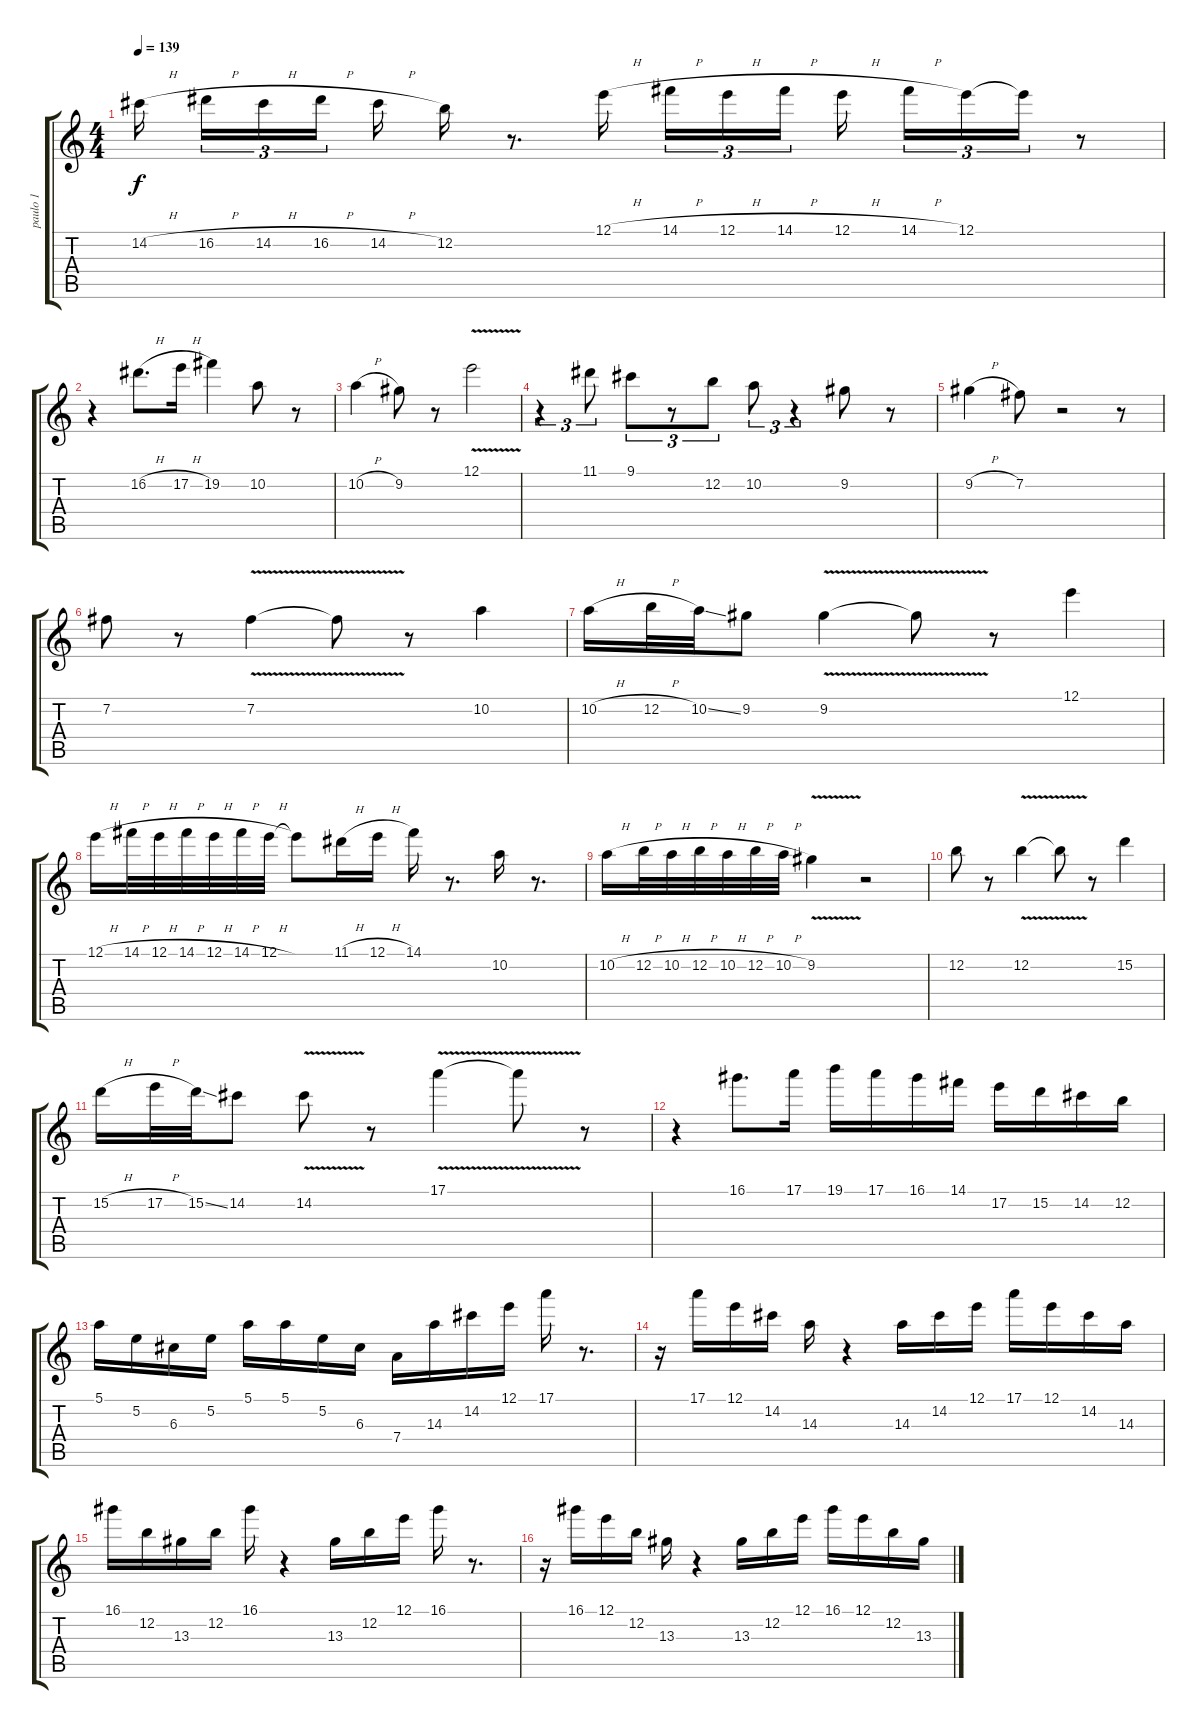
\track ("paulo 1" "paulo 1") {instrument distortionguitar}
\staff {score tabs}
\tuning (E4 B3 G3 D3 A2 E2) {hide}
\ts (4 4)
\tempo 139
\clef g2
\ks c
14.2{h}.16{dy f beam splitsecondary} 16.2{h}.16{tu (3 2)} 14.2{h}.16{tu (3 2)} 16.2{h}.16{tu (3 2) beam splitsecondary} 14.2{h}.16 12.2.16 r.8{d} 12.1{h}.16{beam splitsecondary} 14.1{h}.16{tu (3 2)} 12.1{h}.16{tu (3 2)} 14.1{h}.16{tu (3 2) beam splitsecondary} 12.1{h}.16 14.1{h}.16{tu (3 2)} 12.1.16{tu (3 2)} 12.1{t}.16{tu (3 2)} r.8 |
r.4 16.2{h}.8{d} 17.2{h}.16 19.2.4 10.2.8 r.8 |
10.2{h}.4 9.2.8 r.8 12.1{v}.2 |
r.4{tu (3 2)} 11.1.8{tu (3 2)} 9.1.8{tu (3 2)} r.8{tu (3 2)} 12.2.8{tu (3 2)} 10.2.8{tu (3 2)} r.4{tu (3 2)} 9.2.8 r.8 |
9.2{h}.4 7.2.8 r.2 r.8 |
7.2.8 r.8 7.2{v}.4 7.2{t}.8 r.8 10.2.4 |
10.2{h}.16 12.2{h}.32 10.2{ss}.32 9.2.8 9.2{v}.4 9.2{t}.8 r.8 12.1.4 |
12.1{h}.16 14.1{h}.32 12.1{h}.32 14.1{h}.32 12.1{h}.32 14.1{h}.32 12.1{h}.32 12.1{t}.8 11.1{h}.16 12.1{h}.16 14.1.16 r.8{d} 10.2.16 r.8{d} |
10.2{h}.16 12.2{h}.32 10.2{h}.32 12.2{h}.32 10.2{h}.32 12.2{h}.32 10.2{h}.32 9.2{v}.4 r.2 |
12.2.8 r.8 12.2{v}.4 12.2{t}.8 r.8 15.2.4 |
15.2{h}.16 17.2{h}.32 15.2{ss}.32 14.2.8 14.2{v}.8 r.8 17.1{v}.4 17.1{t}.8 r.8 |
r.4 16.1.8{d} 17.1.16 19.1.16 17.1.16 16.1.16 14.1.16 17.2.16 15.2.16 14.2.16 12.2.16 |
5.1.16 5.2.16 6.3.16 5.2.16 5.1.16 5.1.16 5.2.16 6.3.16 7.4.16 14.3.16 14.2.16 12.1.16 17.1.16 r.8{d} |
r.16 17.1.16 12.1.16 14.2.16 14.3.16 r.4 14.3.16 14.2.16 12.1.16 17.1.16 12.1.16 14.2.16 14.3.16 |
16.1.16 12.2.16 13.3.16 12.2.16 16.1.16 r.4 13.3.16 12.2.16 12.1.16 16.1.16 r.8{d} |
r.16 16.1.16 12.1.16 12.2.16 13.3.16 r.4 13.3.16 12.2.16 12.1.16 16.1.16 12.1.16 12.2.16 13.3.16
